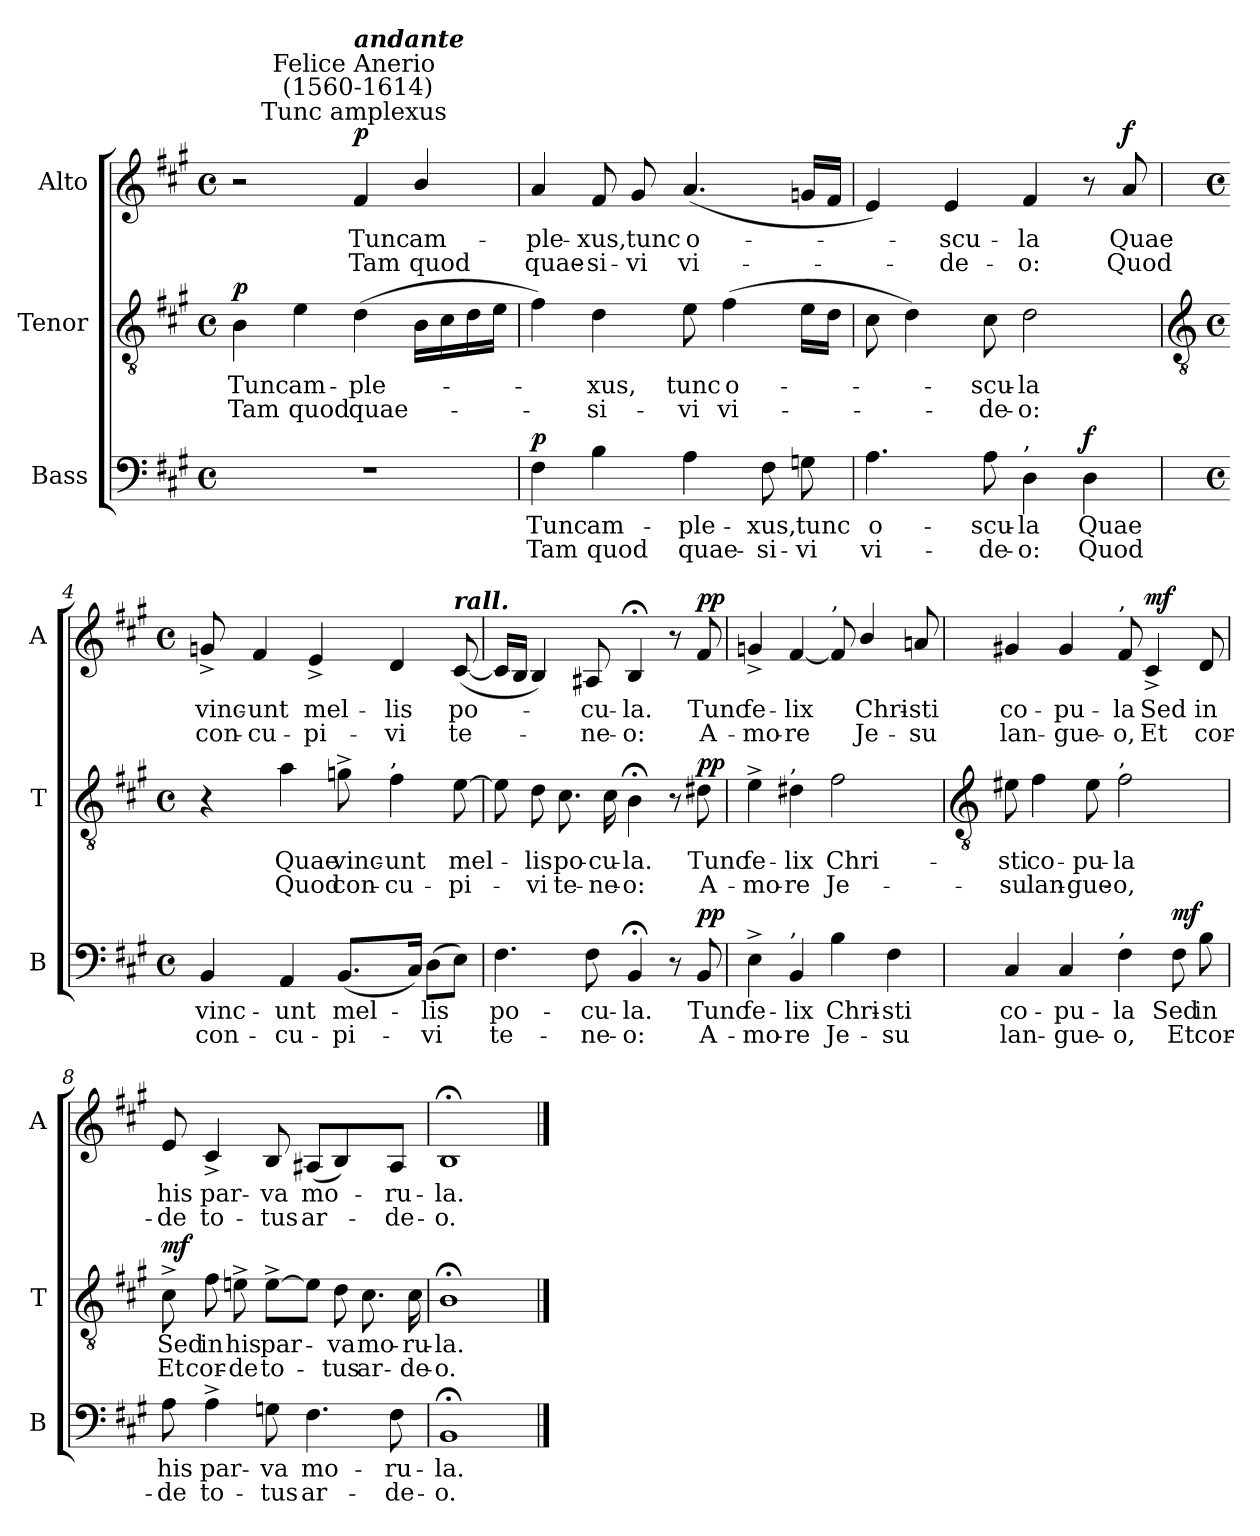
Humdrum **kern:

**kern	**text	**text	**dynam	**kern	**text	**text	**dynam	**kern	**text	**text	**dynam
*part3	*part3	*part3	*part3	*part2	*part2	*part2	*part2	*part1	*part1	*part1	*part1
*staff3	*staff3	*staff3	*staff3	*staff2	*staff2	*staff2	*staff2	*staff1	*staff1	*staff1	*staff1
*I"Bass	*	*	*	*I"Tenor	*	*	*	*I"Alto	*	*	*
*I'B	*	*	*	*I'T	*	*	*	*I'A	*	*	*
*clefF4	*	*	*	*clefGv2	*	*	*	*clefG2	*	*	*
*k[f#c#g#]	*	*	*	*k[f#c#g#]	*	*	*	*k[f#c#g#]	*	*	*
*A:	*	*	*	*A:	*	*	*	*A:	*	*	*
*M4/4	*	*	*	*M4/4	*	*	*	*M4/4	*	*	*
*met(c)	*	*	*	*met(c)	*	*	*	*met(c)	*	*	*
=1	=1	=1	=1	=1	=1	=1	=1	=1	=1	=1	=1
!	!	!	!	!	!LO:LY:b	!LO:LY:b	!LO:DY:b	!	!	!	!
1r	.	.	.	4B	Tunc	Tam	p	2r	.	.	.
!	!	!	!	!	!LO:LY:b	!LO:LY:b	!	!	!	!	!
.	.	.	.	4e	am-	-quod	.	.	.	.	.
!	!	!	!	!	!	!	!	!LO:TX:a:cj:t=Tunc amplexus	!	!	!
!	!	!	!	!	!	!	!	!LO:TX:a:cj:t=Felice Anerio\n (1560-1614)	!	!	!
!	!	!	!	!	!	!	!	!LO:TX:a:Bi:t=andante	!	!	!
!	!	!	!	!	!LO:LY:b	!LO:LY:b	!	!	!LO:LY:b	!LO:LY:b	!LO:DY:b
.	.	.	.	(>4d\	ple-	quae-	.	4f#	Tunc	Tam	p
!	!	!	!	!	!	!	!	!	!LO:LY:b	!LO:LY:b	!
.	.	.	.	16BLL	.	.	.	4b/	am-	-quod	.
.	.	.	.	16c#	.	.	.	.	.	.	.
.	.	.	.	16d	.	.	.	.	.	.	.
.	.	.	.	16eJJ	.	.	.	.	.	.	.
=2	=2	=2	=2	=2	=2	=2	=2	=2	=2	=2	=2
!	!LO:LY:b	!LO:LY:b	!LO:DY:b	!	!	!	!	!	!LO:LY:b	!LO:LY:b	!
4F#	Tunc	Tam	p	4f#)	.	.	.	4a	ple-	-quae-	.
!	!LO:LY:b	!LO:LY:b	!	!	!LO:LY:b	!LO:LY:b	!	!	!LO:LY:b	!LO:LY:b	!
4B	am-	-quod	.	4d	xus,	si-	.	8f#	-xus,	si-	.
!	!	!	!	!	!	!	!	!	!LO:LY:b	!LO:LY:b	!
.	.	.	.	.	.	.	.	8g#	-tunc	vi	.
!	!LO:LY:b	!LO:LY:b	!	!	!LO:LY:b	!LO:LY:b	!	!	!LO:LY:b	!LO:LY:b	!
4A	ple-	-quae-	.	8e	-tunc	vi	.	(<4.a	o-	vi-	.
!	!	!	!	!	!LO:LY:b	!LO:LY:b	!	!	!	!	!
.	.	.	.	(>4f#	o-	vi-	.	.	.	.	.
!	!LO:LY:b	!LO:LY:b	!	!	!	!	!	!	!	!	!
8F#	-xus,	si-	.	.	.	.	.	.	.	.	.
!	!LO:LY:b	!LO:LY:b	!	!	!	!	!	!	!	!	!
8Gn	-tunc	vi	.	16eLL	.	.	.	16gnLL	.	.	.
.	.	.	.	16dJJ	.	.	.	16f#JJ	.	.	.
=3	=3	=3	=3	=3	=3	=3	=3	=3	=3	=3	=3
!	!LO:LY:b	!LO:LY:b	!	!	!	!	!	!	!	!	!
4.A	o-	vi-	.	8c#	.	.	.	4e)	.	.	.
.	.	.	.	4d\)	.	.	.	.	.	.	.
!	!	!	!	!	!	!	!	!	!LO:LY:b	!LO:LY:b	!
.	.	.	.	.	.	.	.	4e	scu-	-de-	.
!	!LO:LY:b	!LO:LY:b	!	!	!LO:LY:b	!LO:LY:b	!	!	!	!	!
8A	-scu-	-de-	.	8c#	scu-	-de-	.	.	.	.	.
!LO:TX:a:t=,	!	!	!	!	!	!	!	!	!	!	!
!	!LO:LY:b	!LO:LY:b	!	!	!LO:LY:b	!LO:LY:b	!	!	!LO:LY:b	!LO:LY:b	!
4D	-la	o:	.	2d	-la	o:	.	4f#	-la	o:	.
!	!LO:LY:b	!LO:LY:b	!LO:DY:b	!	!	!	!	!	!	!	!
4D	Quae	Quod	f	.	.	.	.	8r	.	.	.
!	!	!	!	!	!	!	!	!	!LO:LY:b	!LO:LY:b	!LO:DY:b
.	.	.	.	.	.	.	.	8a	Quae	Quod	f
!!LO:LB:g=z
=4	=4	=4	=4	=4	=4	=4	=4	=4	=4	=4	=4
*	*	*	*	*clefGv2	*	*	*	*	*	*	*
*M4/4	*	*	*	*M4/4	*	*	*	*M4/4	*	*	*
*met(c)	*	*	*	*met(c)	*	*	*	*met(c)	*	*	*
!	!LO:LY:b	!LO:LY:b	!	!	!	!	!	!	!LO:LY:b	!LO:LY:b	!
4BB	vinc-	-con-	.	4r	.	.	.	8gn^	vinc-	-con-	.
!	!	!	!	!	!	!	!	!	!LO:LY:b	!LO:LY:b	!
.	.	.	.	.	.	.	.	4f#	-unt	cu-	.
!	!LO:LY:b	!LO:LY:b	!	!	!LO:LY:b	!LO:LY:b	!	!	!	!	!
4AA	-unt	cu-	.	4a	Quae	Quod	.	.	.	.	.
!	!	!	!	!	!	!	!	!	!LO:LY:b	!LO:LY:b	!
.	.	.	.	.	.	.	.	4e^	-mel-	-pi-	.
!	!LO:LY:b	!LO:LY:b	!	!	!LO:LY:b	!LO:LY:b	!	!	!	!	!
(<8.BBL	-mel-	pi-	.	8gn^	vinc-	-con-	.	.	.	.	.
!	!	!	!	!LO:TX:a:t=,	!	!	!	!	!	!	!
!	!	!	!	!	!LO:LY:b	!LO:LY:b	!	!	!LO:LY:b	!LO:LY:b	!
.	.	.	.	4f#	-unt	cu-	.	4d/	-lis	vi	.
16C#J)	.	.	.	.	.	.	.	.	.	.	.
!	!LO:LY:b	!LO:LY:b	!	!	!	!	!	!	!	!	!
(>8DL	lis	vi	.	.	.	.	.	.	.	.	.
!	!	!	!	!	!	!	!	!LO:TX:a:Bi:t=rall.	!	!	!
!	!	!	!	!	!LO:LY:b	!LO:LY:b	!	!	!LO:LY:b	!LO:LY:b	!
8EJ)	.	.	.	[8e	-mel-	pi-	.	(<[8c#	po-	te-	.
=5	=5	=5	=5	=5	=5	=5	=5	=5	=5	=5	=5
!	!LO:LY:b	!LO:LY:b	!	!	!	!	!	!	!	!	!
4.F#	po-	-te-	.	8e]	.	.	.	16c#LL]	.	.	.
.	.	.	.	.	.	.	.	16BJJ	.	.	.
!	!	!	!	!	!LO:LY:b	!LO:LY:b	!	!	!	!	!
.	.	.	.	8d\	lis	vi	.	4B)	.	.	.
!	!	!	!	!	!LO:LY:b	!LO:LY:b	!	!	!	!	!
.	.	.	.	8.c#	po-	-te-	.	.	.	.	.
!	!LO:LY:b	!LO:LY:b	!	!	!	!	!	!	!LO:LY:b	!LO:LY:b	!
8F#	-cu-	-ne-	.	.	.	.	.	8A#X	cu-	-ne-	.
!	!	!	!	!	!LO:LY:b	!LO:LY:b	!	!	!	!	!
.	.	.	.	16c#	-cu-	-ne-	.	.	.	.	.
!	!LO:LY:b	!LO:LY:b	!	!	!LO:LY:b	!LO:LY:b	!	!	!LO:LY:b	!LO:LY:b	!
4BB;<	-la.	o:	.	4B;<	-la.	o:	.	4B;<	-la.	o:	.
8r	.	.	.	8r	.	.	.	8r	.	.	.
!	!LO:LY:b	!LO:LY:b	!LO:DY:b	!	!LO:LY:b	!LO:LY:b	!LO:DY:b	!	!LO:LY:b	!LO:LY:b	!LO:DY:b
8BB	Tunc	A-	pp	8d#X	Tunc	A-	pp	8f#	Tunc	A-	pp
=6	=6	=6	=6	=6	=6	=6	=6	=6	=6	=6	=6
!	!LO:LY:b	!LO:LY:b	!	!	!LO:LY:b	!LO:LY:b	!	!	!LO:LY:b	!LO:LY:b	!
4E^	-fe-	-mo-	.	4e^	-fe-	-mo-	.	4gn^	-fe-	-mo-	.
!	!	!	!	!LO:TX:a:t=,	!	!	!	!	!	!	!
!LO:TX:a:t=,	!	!	!	!	!	!	!	!	!	!	!
!	!LO:LY:b	!LO:LY:b	!	!	!LO:LY:b	!LO:LY:b	!	!	!LO:LY:b	!LO:LY:b	!
4BB	-lix	re	.	4d#X	-lix	re	.	[4f#	-lix	re	.
!	!	!	!	!	!	!	!	!LO:TX:a:t=,	!	!	!
!	!LO:LY:b	!LO:LY:b	!	!	!LO:LY:b	!LO:LY:b	!	!	!	!	!
4B	Chri-	-Je-	.	2f#	Chri-	-Je-	.	8f#]	.	.	.
!	!	!	!	!	!	!	!	!	!LO:LY:b	!LO:LY:b	!
.	.	.	.	.	.	.	.	4b/	Chri-	-Je-	.
!	!LO:LY:b	!LO:LY:b	!	!	!	!	!	!	!	!	!
4F#	-sti	su	.	.	.	.	.	.	.	.	.
!	!	!	!	!	!	!	!	!	!LO:LY:b	!LO:LY:b	!
.	.	.	.	.	.	.	.	8an	-sti	su	.
!!LO:LB:g=z
=7	=7	=7	=7	=7	=7	=7	=7	=7	=7	=7	=7
*	*	*	*	*clefGv2	*	*	*	*	*	*	*
!	!LO:LY:b	!LO:LY:b	!	!	!LO:LY:b	!LO:LY:b	!	!	!LO:LY:b	!LO:LY:b	!
4C#	co-	-lan-	.	8e#X	-sti	su	.	4g#X	co-	-lan-	.
!	!	!	!	!	!LO:LY:b	!LO:LY:b	!	!	!	!	!
.	.	.	.	4f#	co-	-lan-	.	.	.	.	.
!	!LO:LY:b	!LO:LY:b	!	!	!	!	!	!	!LO:LY:b	!LO:LY:b	!
4C#	-pu-	-gue-	.	.	.	.	.	4g#	-pu-	-gue-	.
!	!	!	!	!	!LO:LY:b	!LO:LY:b	!	!	!	!	!
.	.	.	.	8e#	-pu-	-gue-	.	.	.	.	.
!	!	!	!	!	!	!	!	!LO:TX:a:t=,	!	!	!
!	!	!	!	!LO:TX:a:t=,	!	!	!	!	!	!	!
!LO:TX:a:t=,	!	!	!	!	!	!	!	!	!	!	!
!	!LO:LY:b	!LO:LY:b	!	!	!LO:LY:b	!LO:LY:b	!	!	!LO:LY:b	!LO:LY:b	!
4F#	-la	o,	.	2f#	-la	o,	.	8f#	-la	o,	.
!	!	!	!	!	!	!	!	!	!LO:LY:b	!LO:LY:b	!LO:DY:b
.	.	.	.	.	.	.	.	4c#^	Sed	Et	mf
!	!LO:LY:b	!LO:LY:b	!LO:DY:b	!	!	!	!	!	!	!	!
8F#	Sed	Et	mf	.	.	.	.	.	.	.	.
!	!LO:LY:b	!LO:LY:b	!	!	!	!	!	!	!LO:LY:b	!LO:LY:b	!
8B	in	cor-	.	.	.	.	.	8d	in	cor-	.
=8	=8	=8	=8	=8	=8	=8	=8	=8	=8	=8	=8
!	!LO:LY:b	!LO:LY:b	!	!	!LO:LY:b	!LO:LY:b	!LO:DY:b	!	!LO:LY:b	!LO:LY:b	!
8A	-his	de	.	8c#^	Sed	Et	mf	8e	-his	de	.
!	!LO:LY:b	!LO:LY:b	!	!	!LO:LY:b	!LO:LY:b	!	!	!LO:LY:b	!LO:LY:b	!
4A^	par-	-to-	.	8f#	in	cor-	.	4c#^	par-	-to-	.
!	!	!	!	!	!LO:LY:b	!LO:LY:b	!	!	!	!	!
.	.	.	.	8en^	-his	de	.	.	.	.	.
!	!LO:LY:b	!LO:LY:b	!	!	!LO:LY:b	!LO:LY:b	!	!	!LO:LY:b	!LO:LY:b	!
8Gn	-va	tus	.	[8e^L	par-	to-	.	8B	-va	tus	.
!	!LO:LY:b	!LO:LY:b	!	!	!	!	!	!	!LO:LY:b	!LO:LY:b	!
4.F#	mo-	-ar-	.	8eJ]	.	.	.	(<8A#XL	mo-	ar-	.
!	!	!	!	!	!LO:LY:b	!LO:LY:b	!	!	!	!	!
.	.	.	.	8d\	va	tus	.	4B)	.	.	.
!	!	!	!	!	!LO:LY:b	!LO:LY:b	!	!	!	!	!
.	.	.	.	8.c#	mo-	-ar-	.	.	.	.	.
!	!LO:LY:b	!LO:LY:b	!	!	!	!	!	!	!LO:LY:b	!LO:LY:b	!
8F#	-ru-	-de-	.	.	.	.	.	8A#J	ru-	-de-	.
!	!	!	!	!	!LO:LY:b	!LO:LY:b	!	!	!	!	!
.	.	.	.	16c#	-ru-	-de-	.	.	.	.	.
=9	=9	=9	=9	=9	=9	=9	=9	=9	=9	=9	=9
!	!LO:LY:b	!LO:LY:b	!	!	!LO:LY:b	!LO:LY:b	!	!	!LO:LY:b	!LO:LY:b	!
1BB;<	-la.	o.	.	1B;<	-la.	o.	.	1B;<	-la.	o.	.
==	==	==	==	==	==	==	==	==	==	==	==
*-	*-	*-	*-	*-	*-	*-	*-	*-	*-	*-	*-
